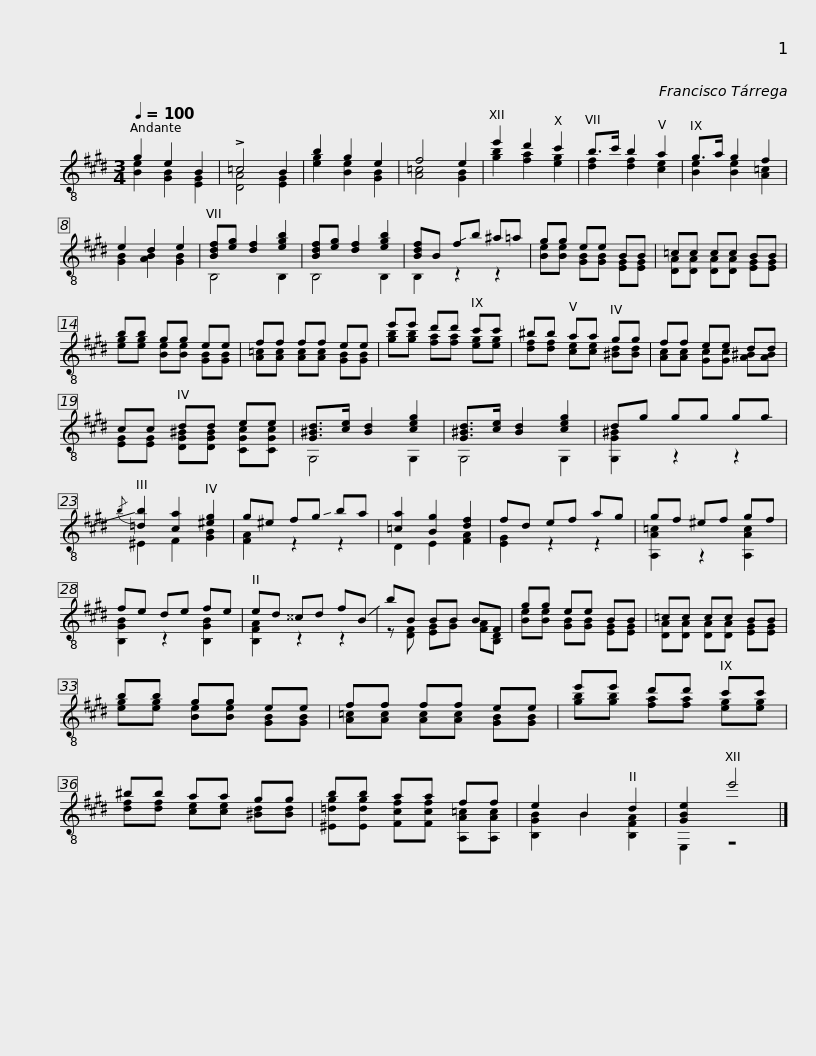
X:1
%%score ( 1 2 )
L:1/8
Q:1/4=100
M:3/4
I:linebreak $
K:E
V:1 treble-8
V:2 treble-8
V:1
 g2 e2 B2 | !>!=c4 B2 | b2 g2 e2 | f4 e2 | e'2 d'2 c'2 |$ %5
 b>c' b2 a2 | g>a g2 f2 | e2 d2 e2 | [Bdf][eg] [df]2 [egb]2 | [Bdf][eg] [df]2 [egb]2 |$ %10
 [Bdf]B !-(!f!-)!b ^a=a | gg ee BB | =cc cc BB |$ bb gg ee | ff ff ee | %15
 e'e' d'd' c'c' |$ ^bb aa gg | ff ee dd | cc dd ee |$ [G^Bd]>[ce] [Bd]2 [ceg]2 | %20
 [G^Bd]>[ce] [Bd]2 [ceg]2 | dg gg g!-(!g |!-)!{/b} [=db]2 [ca]2 [^eg]2 |$ g^e f!-(!g !-)!ba | [=ca]2 [Bg]2 [df]2 | %25
 fd ef ag | gf ^ef gf |$ fe de fe | ed ^^cd f!-(!B | !-)!bB BB BF |$ %30
 gg ee BB | =cc cc BB | bb gg ee |$ ff ff ee | e'e' d'd' c'c' | %35
 ^bb aa gg |$ bb aa ff | e2 B2 d2 | [GBe]2 e'4 |] %39
V:2
 [Be]2 [GB]2 [EG]2 | [DA]4 [EG]2 | [eg]2 [Be]2 [GB]2 | [A=c]4 [GB]2 | [gb]2 [fa]2 [eg]2 |$ %5
 [df]2 [df]2 [ce]2 | [Be]2 [Be]2 [A=c]2 | [GB]2 [AB]2 [GB]2 | B,4 B,2 | B,4 B,2 |$ %10
 B,2 z2 z2 | [Be][Be] [GB][GB] [EG][EG] | [DA][DA] [DA][DA] [EG][EG] |$ [eg][eg] [Be][Be] [GB][GB] | [A=c][Ac] [Ac][Ac] [GB][GB] | %15
 [gb][gb] [fa][fa] [eg][eg] |$ [df][df] [ce][ce] [^Bd][Bd] | [Ac][Ac] [Gc][Gc] [A^B][AB] | [EG][EG] [DG^B][DGB] [CGc][CGc] |$ G,4 G,2 | %20
 G,4 G,2 | [G,G^B]2 z2 z2 | ^E2 F2 [GB]2 |$ [FA]2 z2 z2 | D2 E2 [FA]2 | %25
 [EG]2 z2 z2 | [A,A=c]2 z2 [A,Ac]2 |$ [B,GB]2 z2 [B,GB]2 | [B,FA]2 z2 z2 | z [DF] [EG][GB] [FA][B,D] |$ %30
 [Be][Be] [GB][GB] [EG][EG] | [DA][DA] [DA][DA] [EG][EG] | [eg][eg] [Be][Be] [GB][GB] |$ [A=c][Ac] [Ac][Ac] [GB][GB] | [gb][gb] [fa][fa] [eg][eg] | %35
 [df][df] [ce][ce] [^Bd][Bd] |$ [^E=dg][Edg] [Fcf][Fcf] [A,A=c][A,Ac] | [B,GB]2 B2 [B,FA]2 | E,2 z4 |] %39
